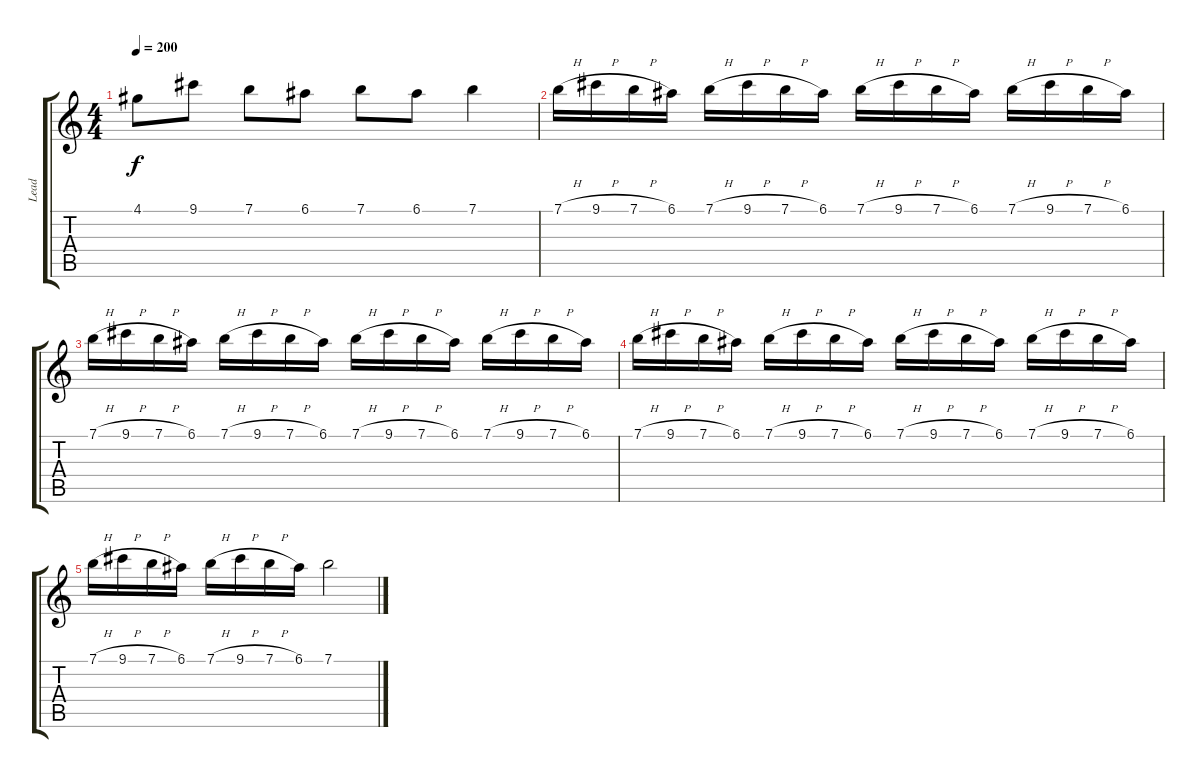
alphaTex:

\track ("Lead" "Lead") {instrument overdrivenguitar}
\staff {score tabs}
\tuning (E4 B3 G3 D3 A2 E2) {hide}
\ts (4 4)
\tempo 200
\clef g2
\ks c
4.1.8{dy f} 9.1.8 7.1.8 6.1.8 7.1.8 6.1.8 7.1.4 |
7.1{h}.16 9.1{h}.16 7.1{h}.16 6.1.16 7.1{h}.16 9.1{h}.16 7.1{h}.16 6.1.16 7.1{h}.16 9.1{h}.16 7.1{h}.16 6.1.16 7.1{h}.16 9.1{h}.16 7.1{h}.16 6.1.16 |
7.1{h}.16 9.1{h}.16 7.1{h}.16 6.1.16 7.1{h}.16 9.1{h}.16 7.1{h}.16 6.1.16 7.1{h}.16 9.1{h}.16 7.1{h}.16 6.1.16 7.1{h}.16 9.1{h}.16 7.1{h}.16 6.1.16 |
7.1{h}.16 9.1{h}.16 7.1{h}.16 6.1.16 7.1{h}.16 9.1{h}.16 7.1{h}.16 6.1.16 7.1{h}.16 9.1{h}.16 7.1{h}.16 6.1.16 7.1{h}.16 9.1{h}.16 7.1{h}.16 6.1.16 |
7.1{h}.16 9.1{h}.16 7.1{h}.16 6.1.16 7.1{h}.16 9.1{h}.16 7.1{h}.16 6.1.16 7.1.2
